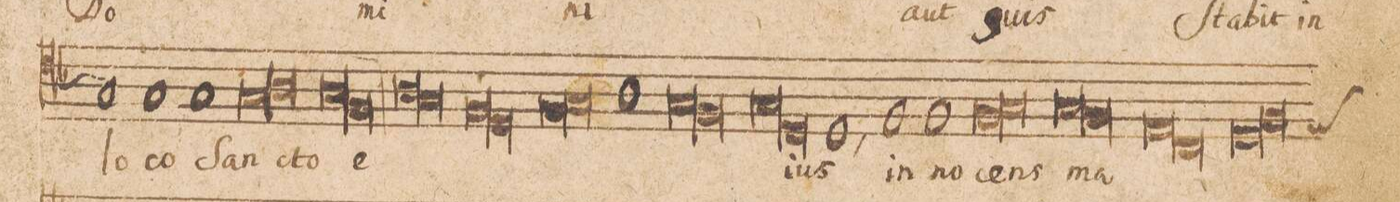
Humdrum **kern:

**kern	**text
*I"[TENOR.]	*
*clefC4	*
*k[b-]	*
*met(c|)	*
*M2/1	*
1G	lo-
=75-	=75-
1G	-co
1G	San-
=76-	=76-
*lig	*
1G	-cto
1A	.
*Xlig	*
=77-	=77-
*lig	*
1A	e-
1F	.
*Xlig	*
=78-	=78-
*lig	*
1A	.
1G	.
*Xlig	*
=79-	=79-
*lig	*
1F	.
1D	.
*Xlig	*
=80-	=80-
*lig	*
1F	.
1G	.
*Xlig	*
=81-	=81-
1A	.
*lig	*
1G	.
=82-	=82-
1F	.
*Xlig	*
*lig	*
1G	.
=83-	=83-
1D	.
*Xlig	*
1D,<	-ius
=84-	=84-
1F	in-
1F	-no-
=85-	=85-
*lig	*
1F	-cens
1G	.
*Xlig	*
=86-	=86-
*lig	*
1G	ma-
1F	.
*Xlig	*
=87-	=87-
*lig	*
1E	.
1C	.
*Xlig	*
=88-	=88-
*lig	*
1D	.
*custos:E	*
1F	.
*Xlig	*
=89-	=89-
*-	*-
